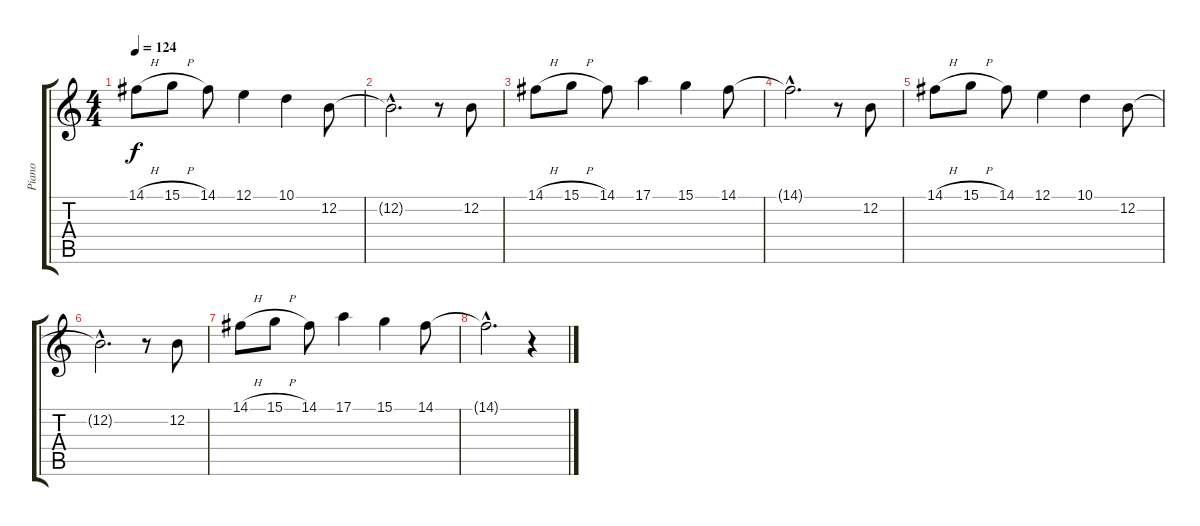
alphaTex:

\track ("Piano" "Piano") {instrument electricgrandpiano}
\staff {score tabs}
\tuning (E4 B3 G3 D3 A2 E2) {hide}
\ts (4 4)
\tempo 124
\clef g2
\ks c
14.1{h}.8{dy f} 15.1{h}.8 14.1.8 12.1.4 10.1.4 12.2.8 |
12.2{hac t}.2{d} r.8 12.2.8 |
14.1{h}.8 15.1{h}.8 14.1.8 17.1.4 15.1.4 14.1.8 |
14.1{hac t}.2{d} r.8 12.2.8 |
14.1{h}.8 15.1{h}.8 14.1.8 12.1.4 10.1.4 12.2.8 |
12.2{hac t}.2{d} r.8 12.2.8 |
14.1{h}.8 15.1{h}.8 14.1.8 17.1.4 15.1.4 14.1.8 |
14.1{hac t}.2{d} r.4
